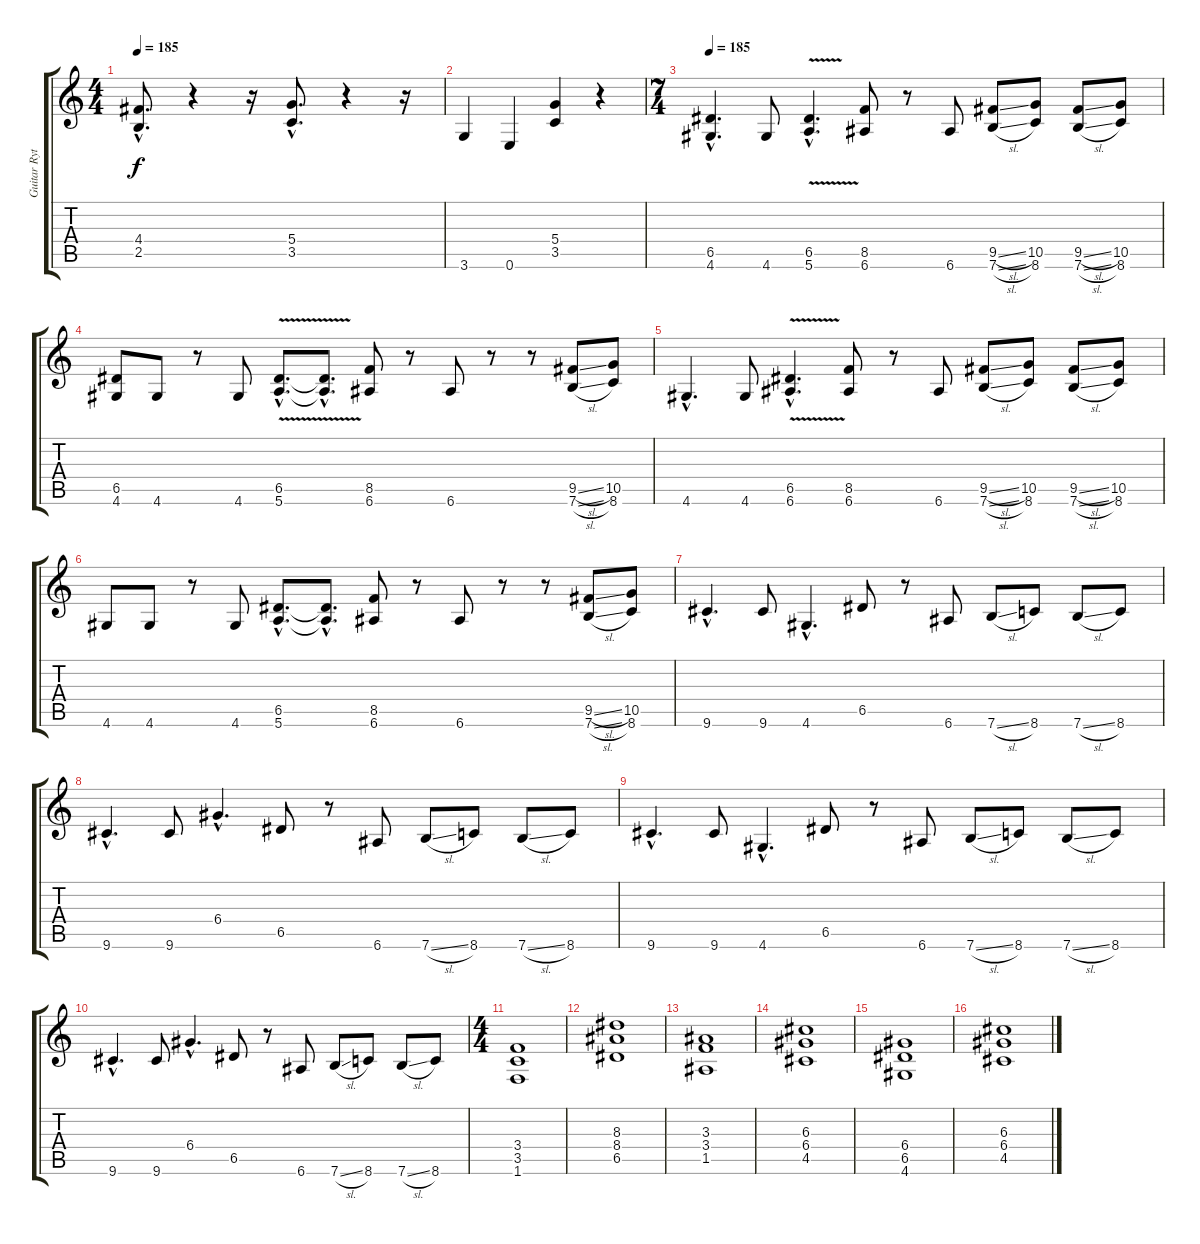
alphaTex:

\track ("Guitar Rythym" "Guitar Ryt") {instrument distortionguitar}
\staff {score tabs}
\tuning (E4 B3 G3 D3 A2 E2) {hide}
\ts (4 4)
\tempo 185
\clef g2
\ks c
(4.4{hac} 2.5{hac}).8{d dy f} r.4 r.16 (5.4{hac} 3.5{hac}).8{d} r.4 r.16 |
3.6.4 0.6.4 (5.4 3.5).4 r.4 |
\ts (7 4)
\tempo 185
(6.5{hac} 4.6{hac}).4{d} 4.6.8 (6.5{v hac} 5.6{v hac}).4{d} (8.5 6.6).8 r.8 6.6.8 (9.5{sl} 7.6{sl}).8 (10.5 8.6).8 (9.5{sl} 7.6{sl}).8 (10.5 8.6).8 |
(6.5 4.6).8 4.6.8 r.8 4.6.8 (6.5{hac} 5.6{v hac}).8{d} (6.5{hac t} 5.6{hac t}).8{d} (8.5 6.6).8 r.8 6.6.8 r.8 r.8 (9.5{sl} 7.6{sl}).8 (10.5 8.6).8 |
4.6{hac}.4{d} 4.6.8 (6.5{v hac} 6.6{hac}).4{d} (8.5 6.6).8 r.8 6.6.8 (9.5{sl} 7.6{sl}).8 (10.5 8.6).8 (9.5{sl} 7.6{sl}).8 (10.5 8.6).8 |
4.6.8 4.6.8 r.8 4.6.8 (6.5{hac} 5.6{hac}).8{d} (6.5{hac t} 5.6{hac t}).8{d} (8.5 6.6).8 r.8 6.6.8 r.8 r.8 (9.5{sl} 7.6{sl}).8 (10.5 8.6).8 |
9.6{hac}.4{d instrument electricguitarclean} 9.6.8 4.6{hac}.4{d} 6.5.8 r.8 6.6.8 7.6{sl}.8 8.6.8 7.6{sl}.8 8.6.8 |
9.6{hac}.4{d} 9.6.8 6.4{hac}.4{d} 6.5.8 r.8 6.6.8 7.6{sl}.8 8.6.8 7.6{sl}.8 8.6.8 |
9.6{hac}.4{d} 9.6.8 4.6{hac}.4{d} 6.5.8 r.8 6.6.8 7.6{sl}.8 8.6.8 7.6{sl}.8 8.6.8 |
9.6{hac}.4{d} 9.6.8 6.4{hac}.4{d} 6.5.8 r.8 6.6.8 7.6{sl}.8 8.6.8 7.6{sl}.8 8.6.8 |
\ts (4 4)
(3.4 3.5 1.6).1{instrument distortionguitar} |
(8.3 8.4 6.5).1 |
(3.3 3.4 1.5).1 |
(6.3 6.4 4.5).1 |
(6.4 6.5 4.6).1 |
(6.3 6.4 4.5).1
